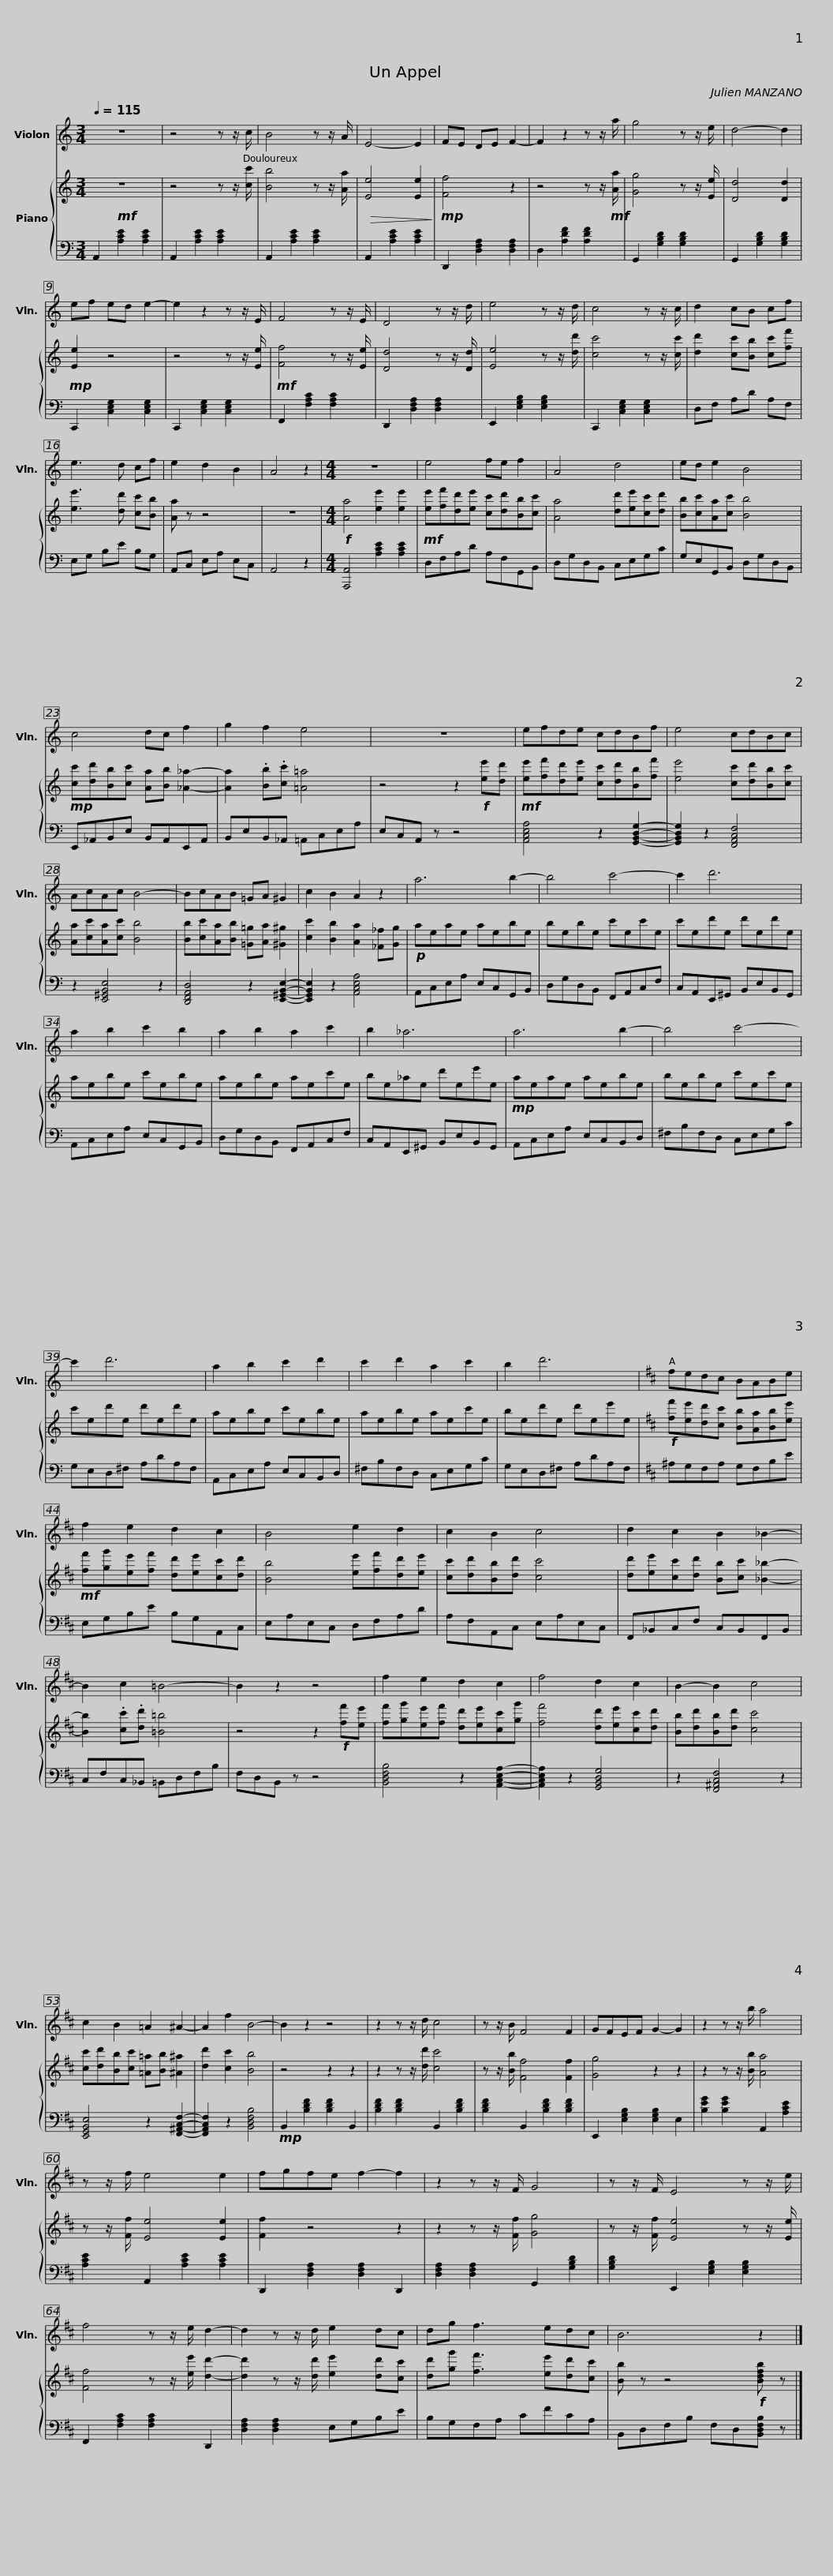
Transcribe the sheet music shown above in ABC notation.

X:1
%%score 1 { 2 | 3 }
L:1/8
Q:1/4=115
M:3/4
I:linebreak $
K:C
V:1 treble
V:2 treble
V:3 bass
V:1
 z6 | z4 z z/ c/ | B4 z z/ A/ | E4- E2 | FE DE F2- | %5
 F2 z2 z z/ a/ | g4 z z/ e/ | d4- d2 |$ ef ed e2- | e2 z2 z z/ E/ | %10
 F4 z z/ E/ | D4 z z/ d/ | e4 z z/ d/ | c4 z z/ c/ | d2 c-B cf |$ %15
 e3 d cf | e2 d2 B2 | A4 z2 |[M:4/4] z8 | e4 f-e f2 | %20
 A4 d4 |$ e-d e2 B4 | c4- dc f2- | g2 f2 e4 | z8 |$ %25
 e-fde cdBf | e4 c-dBc | AcAc B4- | BcAB =GA ^G2 | c2 B2 A2 z2 |$ %30
 a6 b2- | b4 c'4- | c'2 d'6 | a2 b2 c'2 b2 | a2 b2 a2 c'2 |$ %35
 b2 _a6 | a6 b2- | b4 c'4- | c'2 d'6 | a2 b2 c'2 d'2 |$ %40
 c'2 d'2 a2 c'2 | b2 d'6 |[K:D] fedc BABe | f2 e2 d2 c2 |$ B4 e2 d2 | %45
 c2 B2 c4 | d2 c2 B2 _B2- | B2 c2 =B4- |$ B2 z2 z4 | f2 e2 d2 c2 | %50
 f4 d2 c2 | B2- B2 c4 |$ c2 B2 =A2 ^A2- | A2 f2 B4- | B2 z2 z4 | %55
 z2 z z/ d/ c4 | z z/ B/ F4 F2 | GFEF G2- G2 |$ z2 z z/ b/ a4 | z z/ f/ e4 e2 | %60
 fgfe f2- f2 | z2 z z/ F/ G4 | z z/ F/ E4 z z/ e/ |$ f4 z z/ e/ d2- | d2 z z/ d/ e2 dc | %65
 dg f3 edc | B6 z2 |] %67
V:2
!mf! z6 | z4 z z/ [cc']/ | [Bb]4 z z/ [Aa]/ |!>(! [Ee]4 [Ee]2!>)! |!mp! [Ff]4 z2 | %5
 z4 z z/!mf! [Aa]/ | [Gg]4 z z/ [Ee]/ | [Dd]4 [Dd]2 |$!mp! [Ee]2 z4 | z4 z z/ [Ee]/ | %10
!mf! [Ff]4 z z/ [Ee]/ | [Dd]4 z z/ [Dd]/ | [Ee]4 z z/ [dd']/ | [cc']4 z z/ [cc']/ | [dd']2 [cc'][Bb] [cc'][ff'] |$ %15
 [ee']3 [dd'] [cc'][Bb] | [Aa] z z4 | z6 |[M:4/4]!f! [Aa]4 [ee']2 [ee']2 |!mf! [ee'][ff'][dd'][ee'] [cc'][dd'][Bb][cc'] | %20
 [Aa]4 [dd'][ee'][cc'][dd'] |$ [Bb][cc'][Aa][cc'] [Bb]4 |!mp! [cc'][dd'][Bb][cc'] [Aa][Bb] [_A_a]2- | [Aa]2 .[Bb].[cc'] [=A=a]4 | z4 z2!f! [ee'][dd'] |$ %25
!mf! [ee'][ff'][dd'][ee'] [cc'][dd'][Bb][ff'] | [ee']4 [cc'][dd'][Bb][cc'] | [Aa][cc'][Aa][cc'] [Bb]4 | [Bb][cc'][Aa][Bb] [=G=g][Aa] [^G^g]2 | [cc']2 [Bb]2 [Aa]2 [_F_f][Gg] |$ %30
!p! aeae aebe | bebe c'ec'e | c'ed'e d'ed'e | aebe c'ebe | aebe aec'e |$ %35
 be_ae d'ee'e |!mp! aeae aebe | bebe c'ec'e | c'ed'e d'ed'e | aebe c'ebe |$ %40
 aebe aec'e | bed'e d'ee'e |[K:D]!f! [ff'][ee'][dd'][cc'] [Bb][Aa][Bb][ee'] |!mf! [ff'][gg'][ee'][ff'] [dd'][ee'][cc'][dd'] |$ [Bb]4 [ee'][ff'][dd'][ee'] | %45
 [cc'][dd'][Bb][dd'] [cc']4 | [dd'][ee'][cc'][dd'] [Bb][cc'] [_B_b]2- | [Bb]2 .[cc'].[dd'] [=B=b]4 |$ z4 z2!f! [ff'][ee'] | [ff'][gg'][ee'][ff'] [dd'][ee'][cc'][gg'] | %50
 [ff']4 [dd'][ee'][cc'][dd'] | [Bb][dd'][Bb][dd'] [cc']4 |$ [cc'][dd'][Bb][cc'] [=A=a][Bb] [^A^a]2 | [dd']2 [cc']2 [Bb]4 | z4 z2 z2 | %55
 z2 z z/ [dd']/ [cc']4 | z z/ [Bb]/ [Ff]4 [Ff]2 | [Gg]4 z2 z2 |$ z2 z z/ [Bb]/ [Aa]4 | z z/ [Ff]/ [Ee]4 [Ee]2 | %60
 [Ff]2 z4 z2 | z2 z z/ [Ff]/ [Gg]4 | z z/ [Ff]/ [Ee]4 z z/ [Ee]/ |$ [Ff]4 z z/ [ee']/ [dd']2- | [dd']2 z z/ [dd']/ [ee']2 [dd'][cc'] | %65
 [dd'][gg'] [ff']3 [ee'][dd'][cc'] | [Bb] z z4!f! [Bdfb] z |] %67
V:3
 A,,2 [A,CE]2 [A,CE]2 | A,,2 [A,CE]2 [A,CE]2 | A,,2 [A,CE]2 [A,CE]2 | A,,2 [A,CE]2 [A,CE]2 | D,,2 [D,F,A,]2 [D,F,A,]2 | %5
 D,2 [A,DF]2 [A,DF]2 | G,,2 [G,B,D]2 [G,B,D]2 | G,,2 [G,B,D]2 [G,B,D]2 |$ C,,2 [C,E,G,]2 [C,E,G,]2 | C,,2 [C,E,G,]2 [C,E,G,]2 | %10
 F,,2 [F,A,C]2 [F,A,C]2 | D,,2 [D,F,A,]2 [D,F,A,]2 | E,,2 [E,G,B,]2 [E,G,B,]2 | C,,2 [C,E,G,]2 [C,E,G,]2 | D,F, A,D A,F, |$ %15
 E,G, B,E B,G, | A,,C, E,A, E,C, | A,,4 z2 |[M:4/4] [A,,,A,,]4 [A,CE]2 [A,CE]2 | D,F,A,D A,F,G,,B,, | %20
 D,G,D,B,, C,E,G,C |$ G,E,G,,B,, D,G,D,B,, | E,,_A,,B,,E, B,,A,,E,,A,, | B,,E,B,,_A,, =A,,C,E,A, | E,C,A,, z z4 |$ %25
 [A,,C,E,A,]4 z2 [G,,B,,D,G,]2- | [G,,B,,D,G,]2 z2 [F,,A,,C,F,]4 | z2 [E,,^G,,B,,E,]4 z2 | [D,,F,,A,,D,]4 z2 [E,,^G,,B,,E,]2- | [E,,G,,B,,E,]2 z2 [A,,C,E,A,]4 |$ %30
 A,,C,E,A, E,C,G,,B,, | D,G,D,B,, F,,A,,C,F, | C,A,,E,,^G,, B,,E,B,,G,, | A,,C,E,A, E,C,G,,B,, | D,G,D,B,, F,,A,,C,F, |$ %35
 C,A,,E,,^G,, B,,E,B,,G,, | A,,C,E,A, E,C,B,,D, | ^F,B,F,D, C,E,G,C | G,E,D,^F, A,DA,F, | A,,C,E,A, E,C,B,,D, |$ %40
 ^F,B,F,D, C,E,G,C | G,E,D,^F, A,DA,F, |[K:D] ^A,G,F,A, G,F,B,E | E,G,B,E B,G,A,,C, |$ E,A,E,C, D,F,A,D | %45
 A,F,A,,C, E,A,E,C, | F,,_B,,C,F, C,B,,F,,B,, | C,F,C,_B,, =B,,D,F,B, |$ F,D,B,, z z4 | [B,,D,F,B,]4 z2 [A,,C,E,A,]2- | %50
 [A,,C,E,A,]2 z2 [G,,B,,D,G,]4 | z2 [F,,^A,,C,F,]4 z2 |$ [E,,G,,B,,E,]4 z2 [F,,^A,,C,F,]2- | [F,,A,,C,F,]2 z2 [B,,D,F,B,]4 |!mp! B,,2 [B,DF]2 [B,DF]2 B,,2 | %55
 [B,DF]2 [B,DF]2 B,,2 [B,DF]2 | [B,DF]2 B,,2 [B,DF]2 [B,DF]2 | E,,2 [E,G,B,]2 [E,G,B,]2 E,2 |$ [B,EG]2 [B,EG]2 A,,2 [A,CE]2 | [A,CE]2 A,,2 [A,CE]2 [A,CE]2 | %60
 D,,2 [D,F,A,]2 [D,F,A,]2 D,,2 | [D,F,A,]2 [D,F,A,]2 G,,2 [G,B,D]2 | [G,B,D]2 E,,2 [E,G,B,]2 [E,G,B,]2 |$ F,,2 [F,A,C]2 [F,A,C]2 D,,2 | [D,F,A,]2 [D,F,A,]2 E,G,B,E | %65
 B,G,F,A, CFCA, | B,,D,F,B, F,D,[B,,D,F,B,] z |] %67
